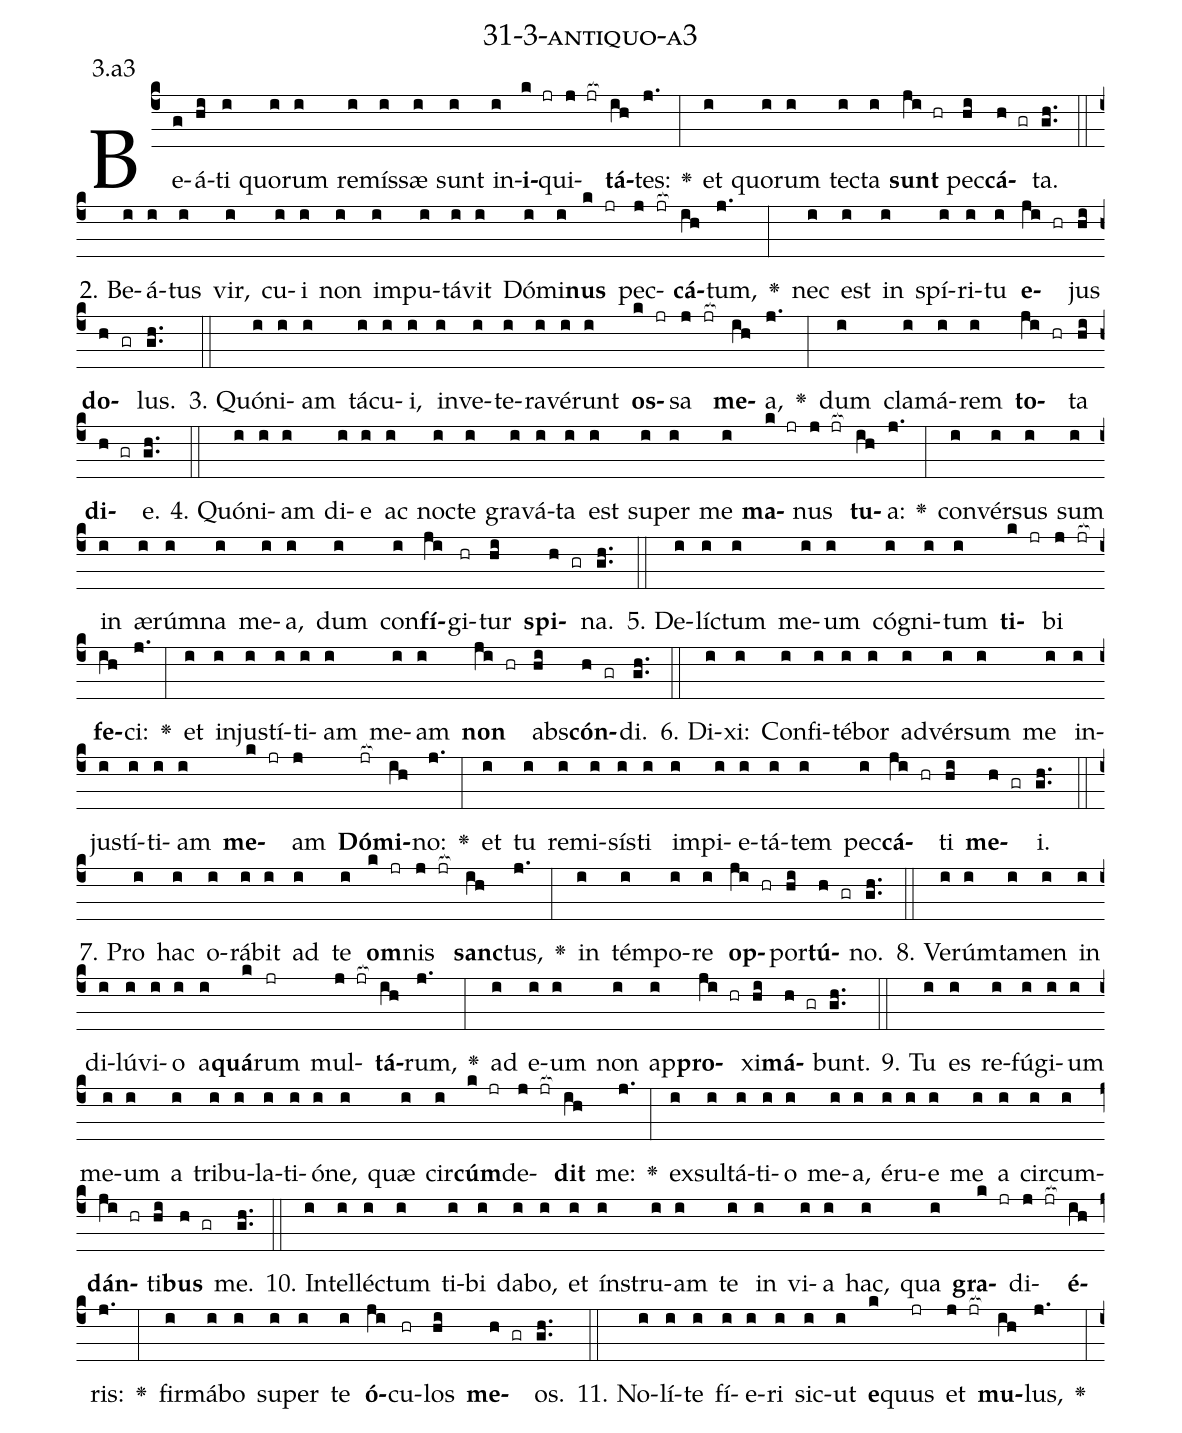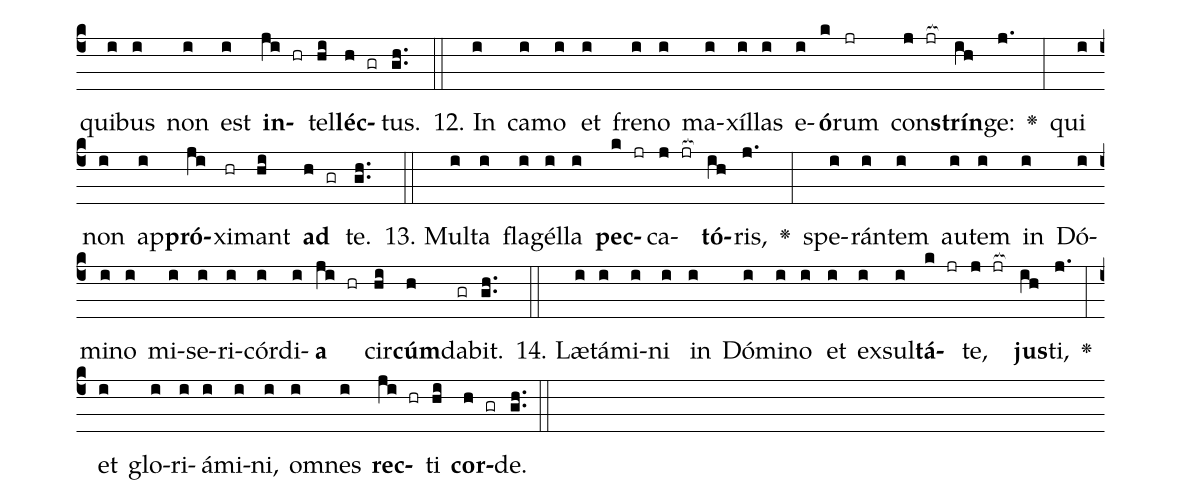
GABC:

name: 31-3-antiquo-a3;
annotation: 3.a3;
%%
(c4)Be(g)á(hi)ti(i) quo(i)rum(i) re(i)mís(i)sæ(i) sunt(i) in(i)<b>i</b>(k jr)qui(j jr[ocb:1{])<b>tá</b>(ih[ocb:0}])tes:(j.) <v>\greheightstar</v>(:) et(i) quo(i)rum(i) tec(i)ta(i) <b>sunt</b>(ji hr) pec(hi)<b>cá</b>(h gr)ta.(gh..) (::)
2. Be(i)á(i)tus(i) vir,(i) cu(i)i(i) non(i) im(i)pu(i)tá(i)vit(i) Dó(i)mi(i)<b>nus</b>(k jr) pec(j jr[ocb:1{])<b>cá</b>(ih[ocb:0}])tum,(j.) <v>\greheightstar</v>(:) nec(i) est(i) in(i) spí(i)ri(i)tu(i) <b>e</b>(ji hr)jus(hi) <b>do</b>(h gr)lus.(gh..) (::)
3. Quón(i)i(i)am(i) tá(i)cu(i)i,(i) in(i)ve(i)te(i)ra(i)vé(i)runt(i) <b>os</b>(k jr)sa(j jr[ocb:1{]) <b>me</b>(ih[ocb:0}])a,(j.) <v>\greheightstar</v>(:) dum(i) cla(i)má(i)rem(i) <b>to</b>(ji hr)ta(hi) <b>di</b>(h gr)e.(gh..) (::)
4. Quón(i)i(i)am(i) di(i)e(i) ac(i) noc(i)te(i) gra(i)vá(i)ta(i) est(i) su(i)per(i) me(i) <b>ma</b>(k jr)nus(j jr[ocb:1{]) <b>tu</b>(ih[ocb:0}])a:(j.) <v>\greheightstar</v>(:) con(i)vér(i)sus(i) sum(i) in(i) æ(i)rúm(i)na(i) me(i)a,(i) dum(i) con(i)<b>fí</b>(ji)gi(hr)tur(hi) <b>spi</b>(h gr)na.(gh..) (::)
5. De(i)líc(i)tum(i) me(i)um(i) có(i)gni(i)tum(i) <b>ti</b>(k jr)bi(j jr[ocb:1{]) <b>fe</b>(ih[ocb:0}])ci:(j.) <v>\greheightstar</v>(:) et(i) in(i)jus(i)tí(i)ti(i)am(i) me(i)am(i) <b>non</b>(ji hr) abs(hi)<b>cón</b>(h gr)di.(gh..) (::)
6. Di(i)xi:(i) Con(i)fi(i)té(i)bor(i) ad(i)vér(i)sum(i) me(i) in(i)jus(i)tí(i)ti(i)am(i) <b>me</b>(k jr)am(j) <b>Dó</b>(jr[ocb:1{])<b>mi</b>(ih[ocb:0}])no:(j.) <v>\greheightstar</v>(:) et(i) tu(i) re(i)mi(i)sís(i)ti(i) im(i)pi(i)e(i)tá(i)tem(i) pec(i)<b>cá</b>(ji hr)ti(hi) <b>me</b>(h gr)i.(gh..) (::)
7. Pro(i) hac(i) o(i)rá(i)bit(i) ad(i) te(i) <b>om</b>(k jr)nis(j jr[ocb:1{]) <b>sanc</b>(ih[ocb:0}])tus,(j.) <v>\greheightstar</v>(:) in(i) tém(i)po(i)re(i) <b>op</b>(ji hr)por(hi)<b>tú</b>(h gr)no.(gh..) (::)
8. Ve(i)rúm(i)ta(i)men(i) in(i) di(i)lú(i)vi(i)o(i) a(i)<b>quá</b>(k)rum(jr) mul(j jr[ocb:1{])<b>tá</b>(ih[ocb:0}])rum,(j.) <v>\greheightstar</v>(:) ad(i) e(i)um(i) non(i) ap(i)<b>pro</b>(ji hr)xi(hi)<b>má</b>(h gr)bunt.(gh..) (::)
9. Tu(i) es(i) re(i)fú(i)gi(i)um(i) me(i)um(i) a(i) tri(i)bu(i)la(i)ti(i)ó(i)ne,(i) quæ(i) cir(i)<b>cúm</b>(k jr)de(j jr[ocb:1{])<b>dit</b>(ih[ocb:0}]) me:(j.) <v>\greheightstar</v>(:) ex(i)sul(i)tá(i)ti(i)o(i) me(i)a,(i) é(i)ru(i)e(i) me(i) a(i) cir(i)cum(i)<b>dán</b>(ji hr)ti(hi)<b>bus</b>(h gr) me.(gh..) (::)
10. In(i)tel(i)léc(i)tum(i) ti(i)bi(i) da(i)bo,(i) et(i) ín(i)stru(i)am(i) te(i) in(i) vi(i)a(i) hac,(i) qua(i) <b>gra</b>(k jr)di(j jr[ocb:1{])<b>é</b>(ih[ocb:0}])ris:(j.) <v>\greheightstar</v>(:) fir(i)má(i)bo(i) su(i)per(i) te(i) <b>ó</b>(ji)cu(hr)los(hi) <b>me</b>(h gr)os.(gh..) (::)
11. No(i)lí(i)te(i) fí(i)e(i)ri(i) sic(i)ut(i) <b>e</b>(k)quus(jr) et(j jr[ocb:1{]) <b>mu</b>(ih[ocb:0}])lus,(j.) <v>\greheightstar</v>(:) qui(i)bus(i) non(i) est(i) <b>in</b>(ji hr)tel(hi)<b>léc</b>(h gr)tus.(gh..) (::)
12. In(i) ca(i)mo(i) et(i) fre(i)no(i) ma(i)xíl(i)las(i) e(i)<b>ó</b>(k)rum(jr) con(j jr[ocb:1{])<b>strín</b>(ih[ocb:0}])ge:(j.) <v>\greheightstar</v>(:) qui(i) non(i) ap(i)<b>pró</b>(ji)xi(hr)mant(hi) <b>ad</b>(h gr) te.(gh..) (::)
13. Mul(i)ta(i) fla(i)gél(i)la(i) <b>pec</b>(k jr)ca(j jr[ocb:1{])<b>tó</b>(ih[ocb:0}])ris,(j.) <v>\greheightstar</v>(:) spe(i)rán(i)tem(i) au(i)tem(i) in(i) Dó(i)mi(i)no(i) mi(i)se(i)ri(i)cór(i)di(i)<b>a</b>(ji hr) cir(hi)<b>cúm</b>(h)da(gr)bit.(gh..) (::)
14. Læ(i)tá(i)mi(i)ni(i) in(i) Dó(i)mi(i)no(i) et(i) ex(i)sul(i)<b>tá</b>(k jr)te,(j jr[ocb:1{]) <b>jus</b>(ih[ocb:0}])ti,(j.) <v>\greheightstar</v>(:) et(i) glo(i)ri(i)á(i)mi(i)ni,(i) om(i)nes(i) <b>rec</b>(ji hr)ti(hi) <b>cor</b>(h gr)de.(gh..) (::)
